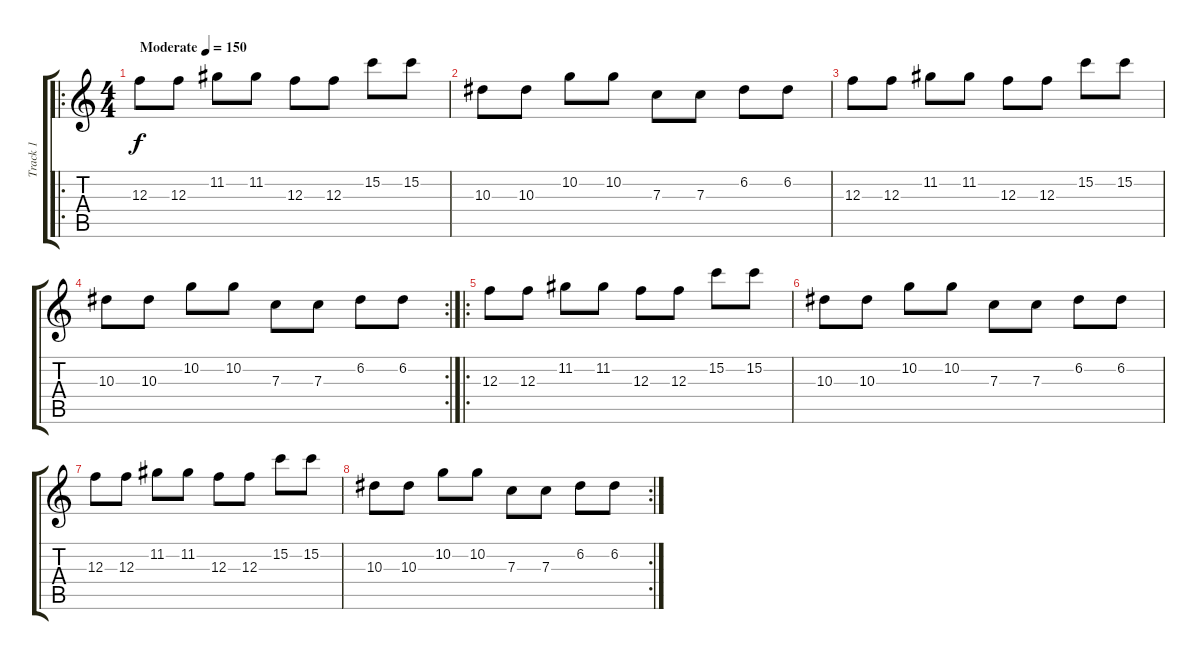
\track ("Track 1" "Track 1") {instrument distortionguitar}
\staff {score tabs}
\tuning (D4 A3 F3 C3 G2 D2) {hide}
\ro
\ts (4 4)
\tempo (150 "Moderate")
\clef g2
\ks c
12.3.8{dy f instrument distortionguitar} 12.3.8 11.2.8 11.2.8 12.3.8 12.3.8 15.2.8 15.2.8 |
10.3.8 10.3.8 10.2.8 10.2.8 7.3.8 7.3.8 6.2.8 6.2.8 |
12.3.8 12.3.8 11.2.8 11.2.8 12.3.8 12.3.8 15.2.8 15.2.8 |
\rc 2
10.3.8 10.3.8 10.2.8 10.2.8 7.3.8 7.3.8 6.2.8 6.2.8 |
\ro
12.3.8 12.3.8 11.2.8 11.2.8 12.3.8 12.3.8 15.2.8 15.2.8 |
10.3.8 10.3.8 10.2.8 10.2.8 7.3.8 7.3.8 6.2.8 6.2.8 |
12.3.8 12.3.8 11.2.8 11.2.8 12.3.8 12.3.8 15.2.8 15.2.8 |
\rc 2
10.3.8 10.3.8 10.2.8 10.2.8 7.3.8 7.3.8 6.2.8 6.2.8
